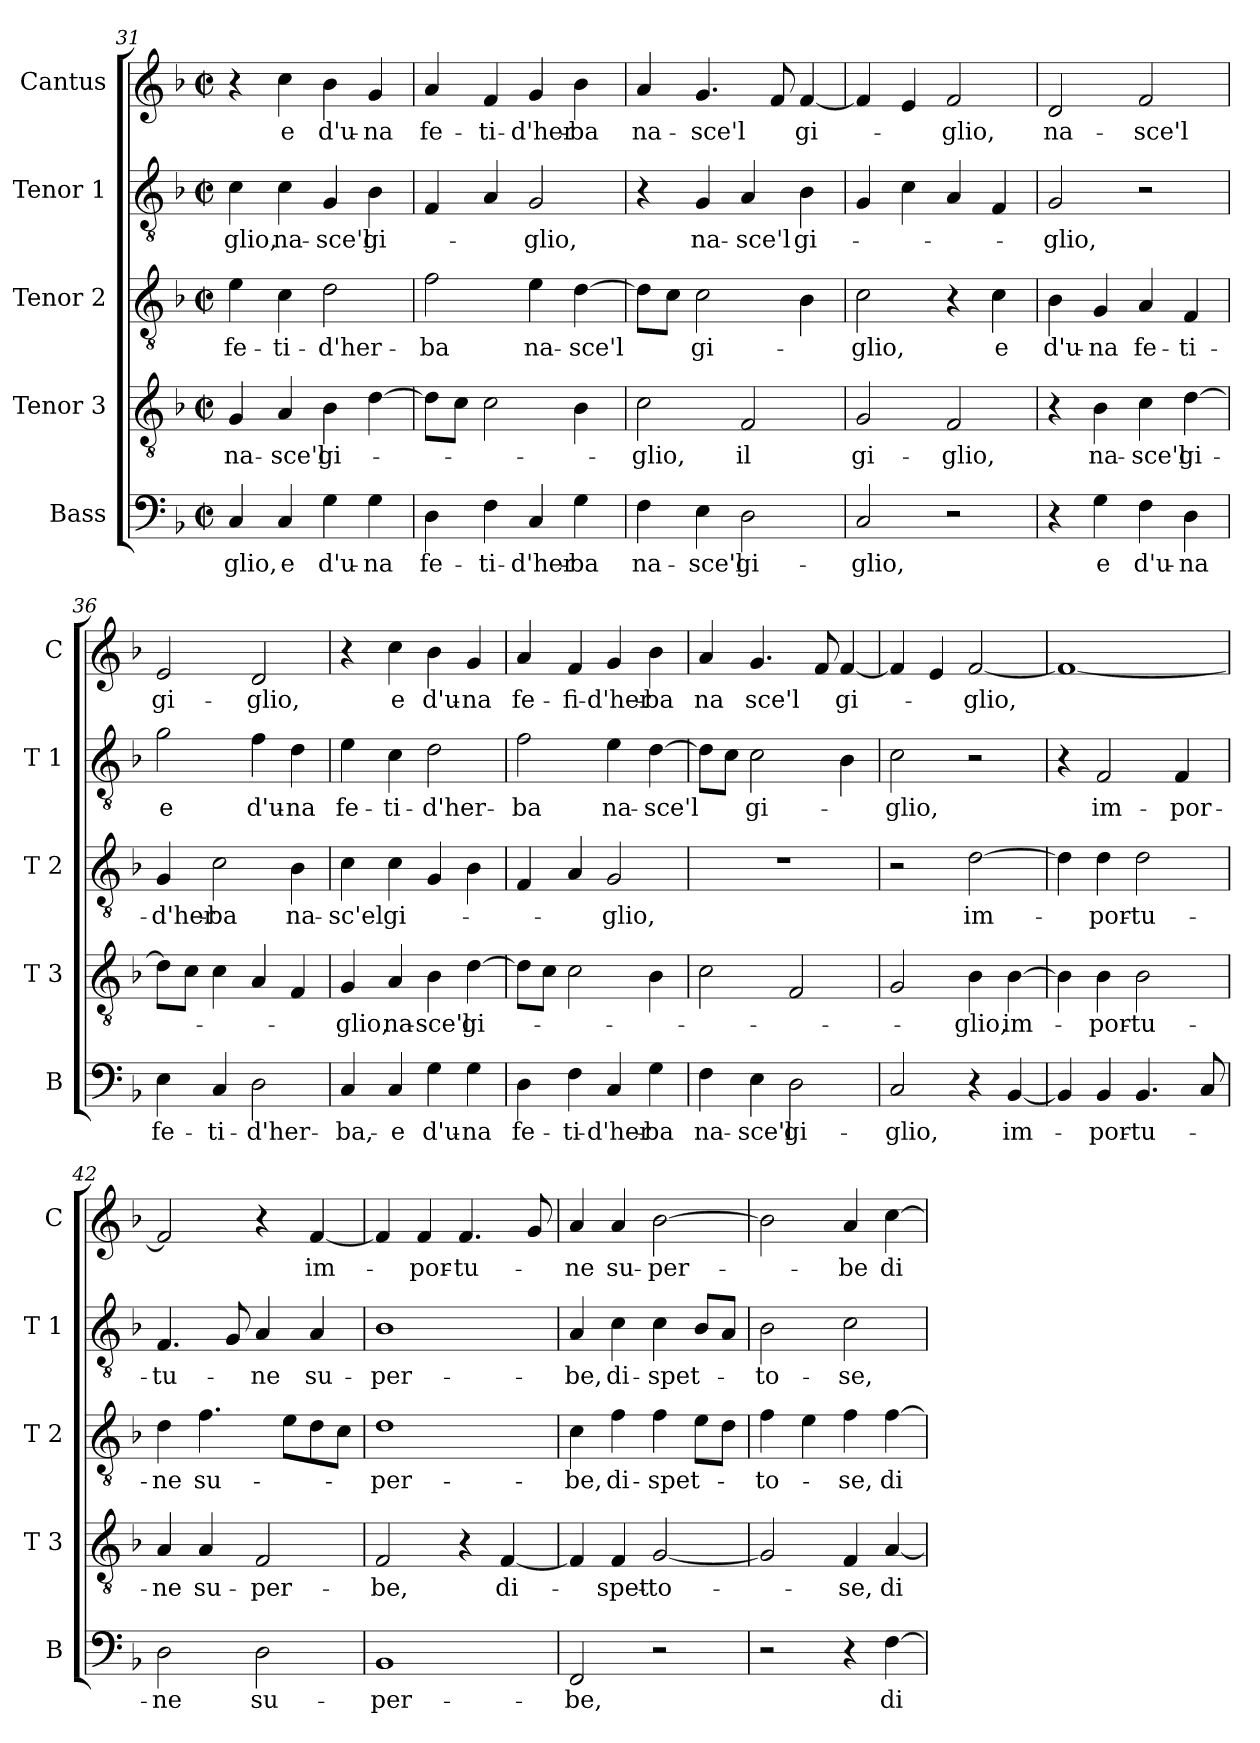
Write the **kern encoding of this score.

**kern	**text	**kern	**text	**kern	**text	**kern	**text	**kern	**text
*part5	*part5	*part4	*part4	*part3	*part3	*part2	*part2	*part1	*part1
*staff5	*staff5	*staff4	*staff4	*staff3	*staff3	*staff2	*staff2	*staff1	*staff1
*I"Bass	*	*I"Tenor 3	*	*I"Tenor 2	*	*I"Tenor 1	*	*I"Cantus	*
*I'B	*	*I'T 3	*	*I'T 2	*	*I'T 1	*	*I'C	*
!!LO:LB:g=z
*clefF4	*	*clefGv2	*	*clefGv2	*	*clefGv2	*	*clefG2	*
*k[b-]	*	*k[b-]	*	*k[b-]	*	*k[b-]	*	*k[b-]	*
*F:	*	*F:	*	*F:	*	*F:	*	*F:	*
*M2/2	*	*M2/2	*	*M2/2	*	*M2/2	*	*M2/2	*
*met(c|)	*	*met(c|)	*	*met(c|)	*	*met(c|)	*	*met(c|)	*
=31	=31	=31	=31	=31	=31	=31	=31	=31	=31
4C/	-glio,	4G/	na-	4e\	fe-	4c\	-glio,	4r	.
4C/	e	4A/	-sce'l	4c\	-ti-	4c\	na-	4cc\	e
4G\	d'u-	4B-\	gi-	2d\	-d'her-	4G/	-sce'l	4b-\	d'u-
4G\	-na	[4d\	.	.	.	4B-\	gi-	4g/	-na
=32	=32	=32	=32	=32	=32	=32	=32	=32	=32
4D\	fe-	8d\L]	.	2f\	-ba	4F/	.	4a/	fe-
.	.	8c\J	.	.	.	.	.	.	.
4F\	-ti-	2c\	.	.	.	4A/	.	4f/	-ti-
4C/	-d'her-	.	.	4e\	na-	2G/	-glio,	4g/	-d'her-
4G\	-ba	4B-\	.	[4d\	-sce'l	.	.	4b-\	-ba
=33	=33	=33	=33	=33	=33	=33	=33	=33	=33
4F\	na-	2c\	-glio,	8d\L]	.	4r	.	4a/	na-
.	.	.	.	8c\J	.	.	.	.	.
4E\	-sce'l	.	.	2c\	gi-	4G/	na-	4.g/	-sce'l
2D\	gi-	2F/	il	.	.	4A/	-sce'l	.	.
.	.	.	.	.	.	.	.	8f/	.
.	.	.	.	4B-\	.	4B-\	gi-	[4f/	gi-
=34	=34	=34	=34	=34	=34	=34	=34	=34	=34
2C/	-glio,	2G/	gi-	2c\	-glio,	4G/	.	4f/]	.
.	.	.	.	.	.	4c\	.	4e/	.
2r	.	2F/	-glio,	4r	.	4A/	.	2f/	-glio,
.	.	.	.	4c\	e	4F/	.	.	.
=35	=35	=35	=35	=35	=35	=35	=35	=35	=35
4r	.	4r	.	4B-\	d'u-	2G/	-glio,	2d/	na-
4G\	e	4B-\	na-	4G/	-na	.	.	.	.
4F\	d'u-	4c\	-sce'l	4A/	fe-	2r	.	2f/	-sce'l
4D\	-na	[4d\	gi-	4F/	-ti-	.	.	.	.
!!LO:LB:g=z
=36	=36	=36	=36	=36	=36	=36	=36	=36	=36
4E\	fe-	8d\L]	.	4G/	-d'her-	2g\	e	2e/	gi-
.	.	8c\J	.	.	.	.	.	.	.
4C/	-ti-	4c\	.	2c\	-ba	.	.	.	.
2D\	-d'her-	4A/	.	.	.	4f\	d'u-	2d/	-glio,
.	.	4F/	.	4B-\	na-	4d\	-na	.	.
=37	=37	=37	=37	=37	=37	=37	=37	=37	=37
4C/	-ba,-	4G/	-glio,	4c\	-sc'el	4e\	fe-	4r	.
4C/	-e	4A/	na-	4c\	gi-	4c\	-ti-	4cc\	e
4G\	d'u-	4B-\	-sce'l	4G/	.	2d\	-d'her-	4b-\	d'u-
4G\	-na	[4d\	gi-	4B-\	.	.	.	4g/	-na
=38	=38	=38	=38	=38	=38	=38	=38	=38	=38
4D\	fe-	8d\L]	.	4F/	.	2f\	-ba	4a/	fe-
.	.	8c\J	.	.	.	.	.	.	.
4F\	-ti-	2c\	.	4A/	.	.	.	4f/	-fi-
4C/	-d'her-	.	.	2G/	-glio,	4e\	na-	4g/	-d'her-
4G\	-ba	4B-\	.	.	.	[4d\	-sce'l	4b-\	-ba
=39	=39	=39	=39	=39	=39	=39	=39	=39	=39
4F\	na-	2c\	.	1r	.	8d\L]	.	4a/	na
.	.	.	.	.	.	8c\J	.	.	.
4E\	-sce'l	.	.	.	.	2c\	gi-	4.g/	sce'l
2D\	gi-	2F/	.	.	.	.	.	.	.
.	.	.	.	.	.	.	.	8f/	.
.	.	.	.	.	.	4B-\	.	[4f/	gi-
=40	=40	=40	=40	=40	=40	=40	=40	=40	=40
2C/	-glio,	2G/	.	2r	.	2c\	-glio,	4f/]	.
.	.	.	.	.	.	.	.	4e/	.
4r	.	4B-\	-glio,	[2d\	im-	2r	.	[2f/	-glio,
[4BB-/	im-	[4B-\	im-	.	.	.	.	.	.
!!LO:PB:g=z
=41	=41	=41	=41	=41	=41	=41	=41	=41	=41
4BB-/]	.	4B-\]	.	4d\]	.	4r	.	1f_	.
4BB-/	-por-	4B-\	-por-	4d\	-por-	2F/	im-	.	.
4.BB-/	-tu-	2B-\	-tu-	2d\	-tu-	.	.	.	.
.	.	.	.	.	.	4F/	-por-	.	.
8C/	.	.	.	.	.	.	.	.	.
=42	=42	=42	=42	=42	=42	=42	=42	=42	=42
2D\	-ne	4A/	-ne	4d\	-ne	4.F/	-tu-	2f/]	.
.	.	4A/	su-	4.f\	su-	.	.	.	.
.	.	.	.	.	.	8G/	.	.	.
2D\	su-	2F/	-per-	.	.	4A/	-ne	4r	.
.	.	.	.	8e\L	.	.	.	.	.
.	.	.	.	8d\	.	4A/	su-	[4f/	im-
.	.	.	.	8c\J	.	.	.	.	.
=43	=43	=43	=43	=43	=43	=43	=43	=43	=43
1BB-	-per-	2F/	-be,	1d	-per-	1B-	-per-	4f/]	.
.	.	.	.	.	.	.	.	4f/	-por-
.	.	4r	.	.	.	.	.	4.f/	-tu-
.	.	[4F/	di-	.	.	.	.	.	.
.	.	.	.	.	.	.	.	8g/	.
=44	=44	=44	=44	=44	=44	=44	=44	=44	=44
2FF/	-be,	4F/]	.	4c\	-be,	4A/	-be,	4a/	-ne
.	.	4F/	-spet-	4f\	di-	4c\	di-	4a/	su-
2r	.	[2G/	-to-	4f\	-spet-	4c\	-spet-	[2b-\	-per-
.	.	.	.	8e\L	.	8B-/L	.	.	.
.	.	.	.	8d\J	.	8A/J	.	.	.
=45	=45	=45	=45	=45	=45	=45	=45	=45	=45
2r	.	2G/]	.	4f\	-to-	2B-\	-to-	2b-\]	.
.	.	.	.	4e\	.	.	.	.	.
4r	.	4F/	-se,	4f\	-se,	2c\	-se,	4a/	-be
[4F\	di-	[4A/	di-	[4f\	di-	.	.	[4cc\	di-
=	=	=	=	=	=	=	=	=	=
*-	*-	*-	*-	*-	*-	*-	*-	*-	*-
